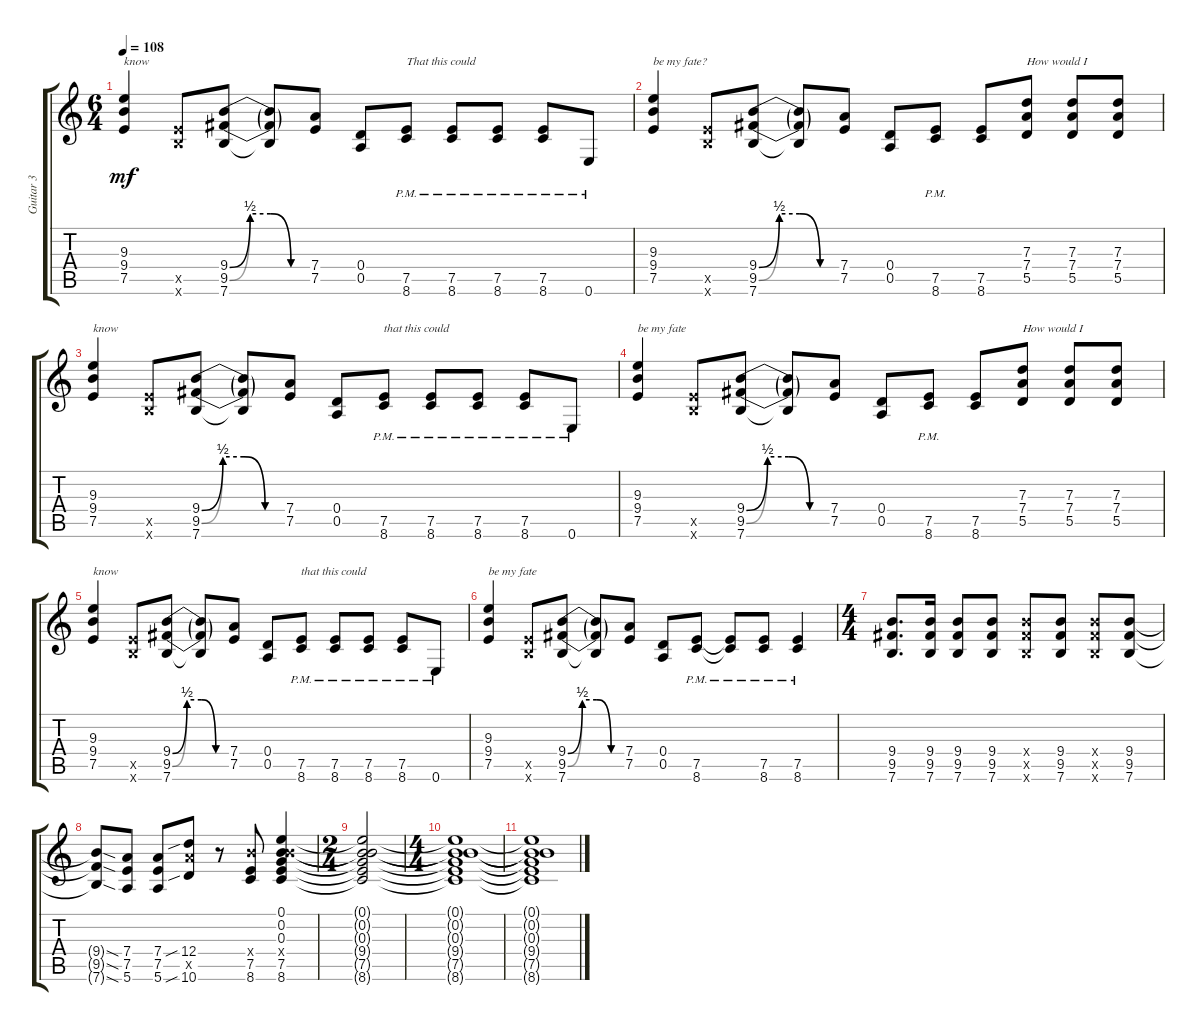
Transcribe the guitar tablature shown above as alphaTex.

\track ("Guitar 3" "Guitar 3") {instrument overdrivenguitar}
\staff {score tabs}
\tuning (E4 B3 G3 D3 A2 E2) {hide}
\ts (6 4)
\tempo 108
\clef g2
\ks c
(9.3 9.4 7.5).4{txt "know" dy mf} (7.5{x} 7.6{x}).8 (9.4{be (custom 0 0 15 2 30 2 45 0 60 0)} 9.5{be (custom 0 0 15 2 30 2 45 0 60 0)} 7.6).8 (9.4{t} 9.5{t} 7.6{t}).8 (7.4 7.5).8 (0.4 0.5).8 (7.5{pm} 8.6{pm}).8{txt "That this could "} (7.5{pm} 8.6{pm}).8 (7.5{pm} 8.6{pm}).8 (7.5{pm} 8.6{pm}).8 0.6{pm}.8 |
(9.3 9.4 7.5).4{txt "be my fate?"} (7.5{x} 7.6{x}).8 (9.4{be (custom 0 0 15 2 30 2 45 0 60 0)} 9.5{be (custom 0 0 15 2 30 2 45 0 60 0)} 7.6).8 (9.4{t} 9.5{t} 7.6{t}).8 (7.4 7.5).8 (0.4 0.5).8 (7.5{pm} 8.6{pm}).8 (7.5 8.6).8 (7.3 7.4 5.5).8{txt "How would I"} (7.3 7.4 5.5).8 (7.3 7.4 5.5).8 |
(9.3 9.4 7.5).4{txt "know"} (7.5{x} 7.6{x}).8 (9.4{be (custom 0 0 15 2 30 2 45 0 60 0)} 9.5{be (custom 0 0 15 2 30 2 45 0 60 0)} 7.6).8 (9.4{t} 9.5{t} 7.6{t}).8 (7.4 7.5).8 (0.4 0.5).8 (7.5{pm} 8.6{pm}).8{txt "that this could"} (7.5{pm} 8.6{pm}).8 (7.5{pm} 8.6{pm}).8 (7.5{pm} 8.6{pm}).8 0.6{pm}.8 |
(9.3 9.4 7.5).4{txt "be my fate"} (7.5{x} 7.6{x}).8 (9.4{be (custom 0 0 15 2 30 2 45 0 60 0)} 9.5{be (custom 0 0 15 2 30 2 45 0 60 0)} 7.6).8 (9.4{t} 9.5{t} 7.6{t}).8 (7.4 7.5).8 (0.4 0.5).8 (7.5{pm} 8.6{pm}).8 (7.5 8.6).8 (7.3 7.4 5.5).8{txt "How would I"} (7.3 7.4 5.5).8 (7.3 7.4 5.5).8 |
(9.3 9.4 7.5).4{txt "know"} (7.5{x} 7.6{x}).8 (9.4{be (custom 0 0 15 2 30 2 45 0 60 0)} 9.5{be (custom 0 0 15 2 30 2 45 0 60 0)} 7.6).8 (9.4{t} 9.5{t} 7.6{t}).8 (7.4 7.5).8 (0.4 0.5).8 (7.5{pm} 8.6{pm}).8{txt "that this could "} (7.5{pm} 8.6{pm}).8 (7.5{pm} 8.6{pm}).8 (7.5{pm} 8.6{pm}).8 0.6{pm}.8 |
(9.3 9.4 7.5).4{txt "be my fate"} (7.5{x} 7.6{x}).8 (9.4{be (custom 0 0 15 2 30 2 45 0 60 0)} 9.5{be (custom 0 0 15 2 30 2 45 0 60 0)} 7.6).8 (9.4{t} 9.5{t} 7.6{t}).8 (7.4 7.5).8 (0.4 0.5).8 (7.5{pm} 8.6{pm}).8 (7.5{pm t} 8.6{pm t}).8 (7.5{pm} 8.6{pm}).8 (7.5{pm} 8.6{pm}).4 |
\ts (4 4)
(9.4 9.5 7.6).8{d} (9.4 9.5 7.6).16 (9.4 9.5 7.6).8 (9.4 9.5 7.6).8 (9.4{x} 9.5{x} 7.6{x}).8 (9.4 9.5 7.6).8 (9.4{x} 9.5{x} 7.6{x}).8 (9.4 9.5 7.6).8 |
(9.4{sod t} 9.5{sod t} 7.6{sod t}).8 (7.4 7.5 5.6).8 (7.4 7.5 5.6).8 (12.4{sib} 12.5{x} 10.6{sib}).8 r.8 (9.4{x} 7.5 8.6).8 (0.1 0.2 0.3 9.4{x} 7.5 8.6).4 |
\ts (2 4)
(0.1{t} 0.2{t} 0.3{t} 9.4{t} 7.5{t} 8.6{t}).2 |
\ts (4 4)
(0.1{t} 0.2{t} 0.3{t} 9.4{t} 7.5{t} 8.6{t}).1 |
(0.1{t} 0.2{t} 0.3{t} 9.4{t} 7.5{t} 8.6{t}).1
